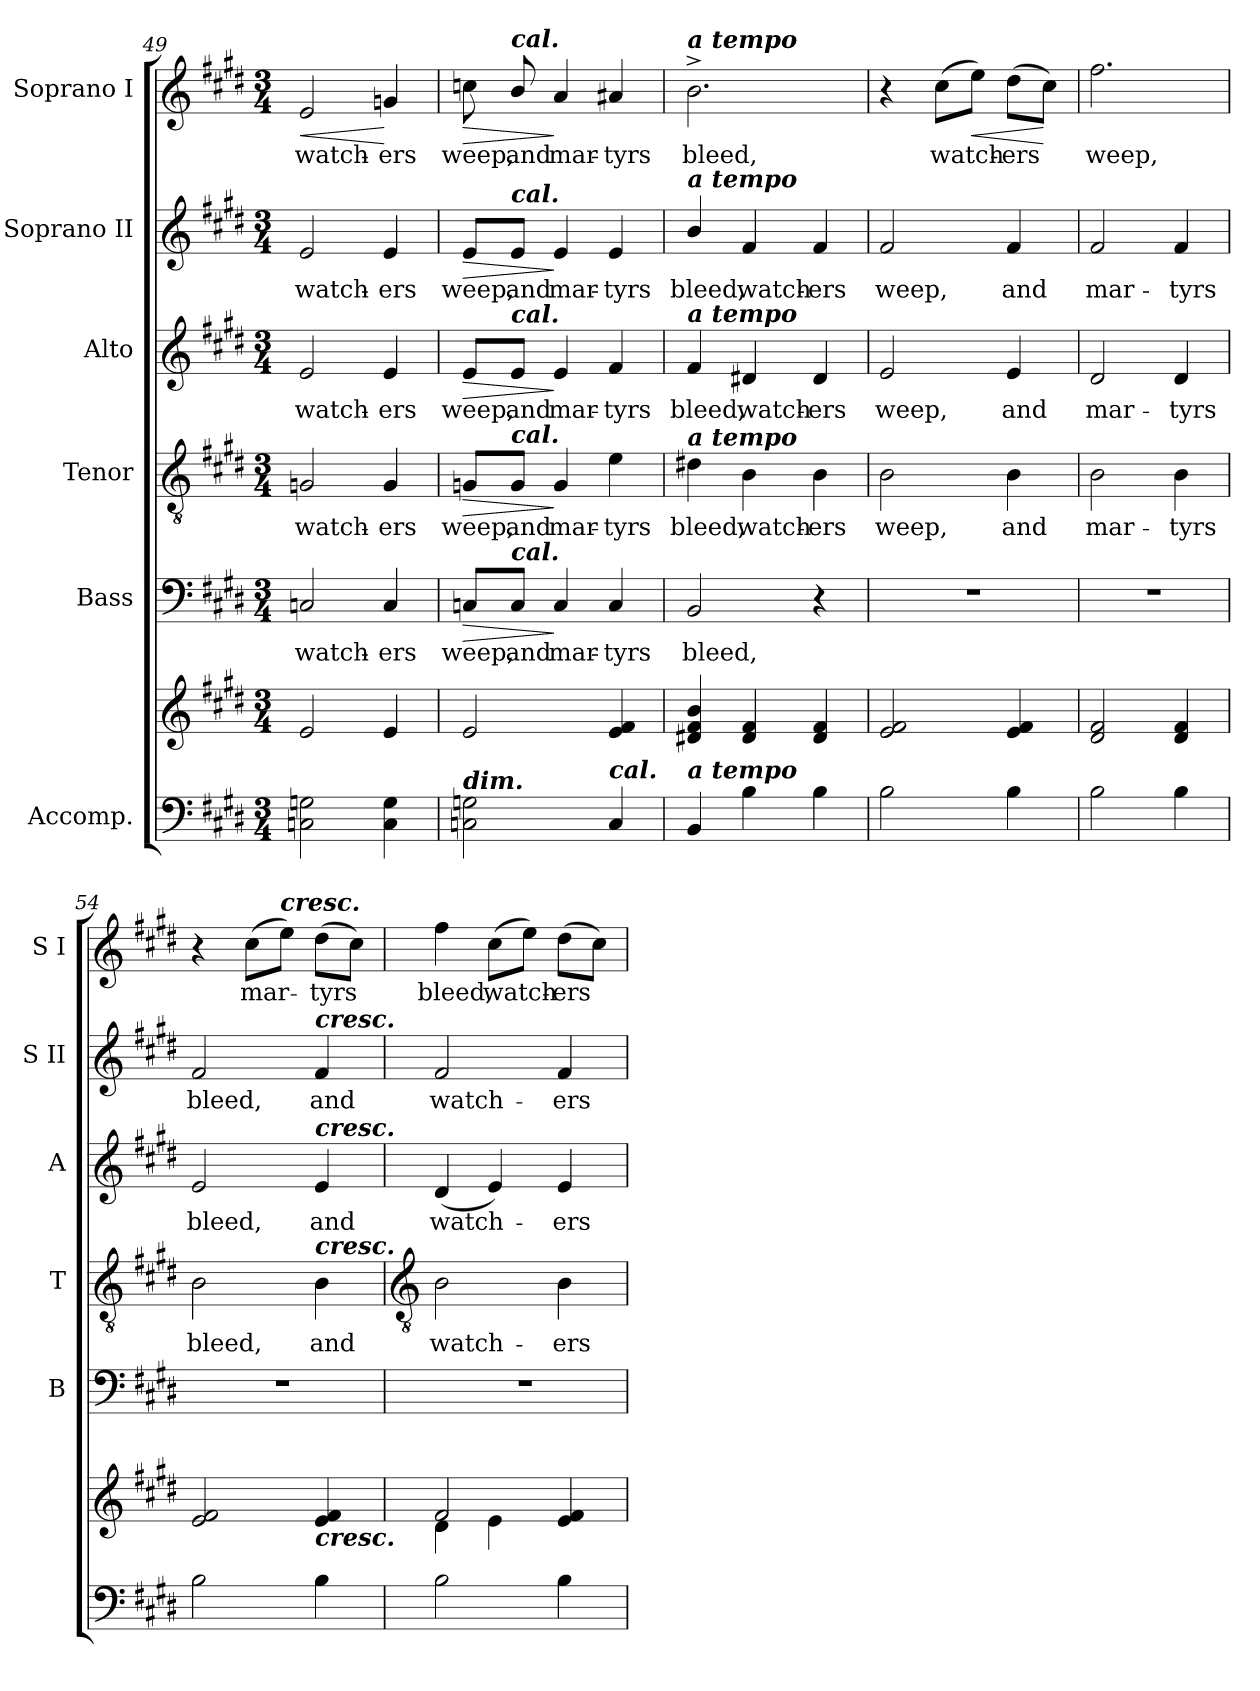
**kern	**kern	**kern	**text	**dynam	**kern	**text	**dynam	**kern	**text	**dynam	**kern	**text	**dynam	**kern	**text	**dynam
*part6	*part6	*part5	*part5	*part5	*part4	*part4	*part4	*part3	*part3	*part3	*part2	*part2	*part2	*part1	*part1	*part1
*staff7	*staff6	*staff5	*staff5	*staff5	*staff4	*staff4	*staff4	*staff3	*staff3	*staff3	*staff2	*staff2	*staff2	*staff1	*staff1	*staff1
*I"Accomp.	*	*I"Bass	*	*	*I"Tenor	*	*	*I"Alto	*	*	*I"Soprano II	*	*	*I"Soprano I	*	*
*	*	*I'B	*	*	*I'T	*	*	*I'A	*	*	*I'S II	*	*	*I'S I	*	*
!!LO:LB:g=z
*clefF4	*clefG2	*clefF4	*	*	*clefGv2	*	*	*clefG2	*	*	*clefG2	*	*	*clefG2	*	*
*k[f#c#g#d#]	*k[f#c#g#d#]	*k[f#c#g#d#]	*	*	*k[f#c#g#d#]	*	*	*k[f#c#g#d#]	*	*	*k[f#c#g#d#]	*	*	*k[f#c#g#d#]	*	*
*E:	*E:	*E:	*	*	*E:	*	*	*E:	*	*	*E:	*	*	*E:	*	*
*M3/4	*M3/4	*M3/4	*	*	*M3/4	*	*	*M3/4	*	*	*M3/4	*	*	*M3/4	*	*
=49	=49	=49	=49	=49	=49	=49	=49	=49	=49	=49	=49	=49	=49	=49	=49	=49
!	!	!	!LO:LY:b	!	!	!LO:LY:b	!	!	!LO:LY:b	!	!	!LO:LY:b	!	!	!LO:LY:b	!LO:HP:b
2Cn 2Gn	2e	2Cn	watch-	.	2Gn	watch-	.	2e	watch-	.	2e	watch-	.	2e	watch-	<
!	!	!	!LO:LY:b	!	!	!LO:LY:b	!	!	!LO:LY:b	!	!	!LO:LY:b	!	!	!LO:LY:b	!
4C 4G	4e	4C	-ers	.	4G	-ers	.	4e	-ers	.	4e	-ers	.	4gn	-ers	[
=50	=50	=50	=50	=50	=50	=50	=50	=50	=50	=50	=50	=50	=50	=50	=50	=50
!LO:TX:a:Bi:t=dim.	!	!	!	!	!	!	!	!	!	!	!	!	!	!	!	!
!	!	!	!LO:LY:b	!LO:HP:b	!	!LO:LY:b	!LO:HP:b	!	!LO:LY:b	!LO:HP:b	!	!LO:LY:b	!LO:HP:b	!	!LO:LY:b	!LO:HP:b
2Cn 2Gn	2e	8Cn/L	weep,	>	8Gn/L	weep,	>	8e/L	weep,	>	8e/L	weep,	>	8ccn	weep,	>
!	!	!	!	!	!	!	!	!	!	!	!	!	!	!LO:TX:a:Bi:t=cal.	!	!
!	!	!	!	!	!	!	!	!	!	!	!LO:TX:a:Bi:t=cal.	!	!	!	!	!
!	!	!	!	!	!	!	!	!LO:TX:a:Bi:t=cal.	!	!	!	!	!	!	!	!
!	!	!	!	!	!LO:TX:a:Bi:t=cal.	!	!	!	!	!	!	!	!	!	!	!
!	!	!LO:TX:a:Bi:t=cal.	!	!	!	!	!	!	!	!	!	!	!	!	!	!
!	!	!	!LO:LY:b	!	!	!LO:LY:b	!	!	!LO:LY:b	!	!	!LO:LY:b	!	!	!LO:LY:b	!
.	.	8C/J	and	.	8G/J	and	.	8e/J	and	.	8e/J	and	.	8b/	and	.
!	!	!	!LO:LY:b	!	!	!LO:LY:b	!	!	!LO:LY:b	!	!	!LO:LY:b	!	!	!LO:LY:b	!
.	.	4C	mar-	]	4G	mar-	]	4e	mar-	]	4e	mar-	]	4a	mar-	]
!LO:TX:a:Bi:t=cal.	!	!	!	!	!	!	!	!	!	!	!	!	!	!	!	!
!	!	!	!LO:LY:b	!	!	!LO:LY:b	!	!	!LO:LY:b	!	!	!LO:LY:b	!	!	!LO:LY:b	!
4C	4e 4f#	4C	-tyrs	.	4e	-tyrs	.	4f#	-tyrs	.	4e	-tyrs	.	4a#X	-tyrs	.
=51	=51	=51	=51	=51	=51	=51	=51	=51	=51	=51	=51	=51	=51	=51	=51	=51
!	!	!	!	!	!	!	!	!	!	!	!	!	!	!LO:TX:a:Bi:t=a tempo	!	!
!	!	!	!	!	!	!	!	!	!	!	!LO:TX:a:Bi:t=a tempo	!	!	!	!	!
!	!	!	!	!	!	!	!	!LO:TX:a:Bi:t=a tempo	!	!	!	!	!	!	!	!
!	!	!	!	!	!LO:TX:a:Bi:t=a tempo	!	!	!	!	!	!	!	!	!	!	!
!LO:TX:a:Bi:t=a tempo	!	!	!	!	!	!	!	!	!	!	!	!	!	!	!	!
!	!	!	!LO:LY:b	!	!	!LO:LY:b	!	!	!LO:LY:b	!	!	!LO:LY:b	!	!	!LO:LY:b	!
4BB	4d#X/ 4f#/ 4b/	2BB/	bleed,	.	4d#X\	bleed,	.	4f#/	bleed,	.	4b/	bleed,	.	2.b^	bleed,	.
!	!	!	!	!	!	!LO:LY:b	!	!	!LO:LY:b	!	!	!LO:LY:b	!	!	!	!
4B	4d# 4f#	.	.	.	4B	watch-	.	4d#X	watch-	.	4f#	watch-	.	.	.	.
!	!	!	!	!	!	!LO:LY:b	!	!	!LO:LY:b	!	!	!LO:LY:b	!	!	!	!
4B	4d# 4f#	4r	.	.	4B	-ers	.	4d#	-ers	.	4f#	-ers	.	.	.	.
=52	=52	=52	=52	=52	=52	=52	=52	=52	=52	=52	=52	=52	=52	=52	=52	=52
!	!	!LO:N:vis=1	!	!	!	!LO:LY:b	!	!	!LO:LY:b	!	!	!LO:LY:b	!	!	!	!
2B	2e 2f#	2.r	.	.	2B	weep,	.	2e	weep,	.	2f#	weep,	.	4r	.	.
!	!	!	!	!	!	!	!	!	!	!	!	!	!	!	!LO:LY:b	!
.	.	.	.	.	.	.	.	.	.	.	.	.	.	(>8cc#L	watch-	.
!	!	!	!	!	!	!	!	!	!	!	!	!	!	!	!	!LO:HP:b
.	.	.	.	.	.	.	.	.	.	.	.	.	.	8eeJ)	.	<
!	!	!	!	!	!	!LO:LY:b	!	!	!LO:LY:b	!	!	!LO:LY:b	!	!	!LO:LY:b	!
4B	4e 4f#	.	.	.	4B	and	.	4e	and	.	4f#	and	.	(>8dd#L	ers	.
.	.	.	.	.	.	.	.	.	.	.	.	.	.	8cc#J)	.	[
=53	=53	=53	=53	=53	=53	=53	=53	=53	=53	=53	=53	=53	=53	=53	=53	=53
!	!	!LO:N:vis=1	!	!	!	!LO:LY:b	!	!	!LO:LY:b	!	!	!LO:LY:b	!	!	!LO:LY:b	!
2B	2d# 2f#	2.r	.	.	2B	mar-	.	2d#	mar-	.	2f#	mar-	.	2.ff#	weep,	.
!	!	!	!	!	!	!LO:LY:b	!	!	!LO:LY:b	!	!	!LO:LY:b	!	!	!	!
4B	4d# 4f#	.	.	.	4B	-tyrs	.	4d#	-tyrs	.	4f#	-tyrs	.	.	.	.
=54	=54	=54	=54	=54	=54	=54	=54	=54	=54	=54	=54	=54	=54	=54	=54	=54
!	!	!LO:N:vis=1	!	!	!	!LO:LY:b	!	!	!LO:LY:b	!	!	!LO:LY:b	!	!	!	!
2B	2e 2f#	2.r	.	.	2B	bleed,	.	2e	bleed,	.	2f#	bleed,	.	4r	.	.
!	!	!	!	!	!	!	!	!	!	!	!	!	!	!	!LO:LY:b	!
.	.	.	.	.	.	.	.	.	.	.	.	.	.	(>8cc#L	mar-	.
!	!	!	!	!	!	!	!	!	!	!	!	!	!	!LO:TX:a:Bi:t=cresc.	!	!
.	.	.	.	.	.	.	.	.	.	.	.	.	.	8eeJ)	.	.
!	!	!	!	!	!	!	!	!	!	!	!LO:TX:a:Bi:t=cresc.	!	!	!	!	!
!	!	!	!	!	!	!	!	!LO:TX:a:Bi:t=cresc.	!	!	!	!	!	!	!	!
!	!	!	!	!	!LO:TX:a:Bi:t=cresc.	!	!	!	!	!	!	!	!	!	!	!
!	!LO:TX:b:Bi:t=cresc.	!	!	!	!	!	!	!	!	!	!	!	!	!	!	!
!	!	!	!	!	!	!LO:LY:b	!	!	!LO:LY:b	!	!	!LO:LY:b	!	!	!LO:LY:b	!
4B	4e 4f#	.	.	.	4B	and	.	4e	and	.	4f#	and	.	(>8dd#L	tyrs	.
.	.	.	.	.	.	.	.	.	.	.	.	.	.	8cc#J)	.	.
!!LO:LB:g=z
=55	=55	=55	=55	=55	=55	=55	=55	=55	=55	=55	=55	=55	=55	=55	=55	=55
*	*	*	*	*	*clefGv2	*	*	*	*	*	*	*	*	*	*	*
*	*^	*	*	*	*	*	*	*	*	*	*	*	*	*	*	*
!	!	!	!LO:N:vis=1	!	!	!	!LO:LY:b	!	!	!LO:LY:b	!	!	!LO:LY:b	!	!	!LO:LY:b	!
2B	2f#/	4d#\	2.r	.	.	2B	watch-	.	(<4d#	watch-	.	2f#	watch-	.	4ff#	bleed,	.
!	!	!	!	!	!	!	!	!	!	!	!	!	!	!	!	!LO:LY:b	!
.	.	4e\	.	.	.	.	.	.	4e)	.	.	.	.	.	(>8cc#L	watch-	.
.	.	.	.	.	.	.	.	.	.	.	.	.	.	.	8eeJ)	.	.
!	!	!	!	!	!	!	!LO:LY:b	!	!	!LO:LY:b	!	!	!LO:LY:b	!	!	!LO:LY:b	!
4B	4e/ 4f#/	4ryy	.	.	.	4B	-ers	.	4e	ers	.	4f#	-ers	.	(>8dd#L	ers	.
.	.	.	.	.	.	.	.	.	.	.	.	.	.	.	8cc#J)	.	.
*	*v	*v	*	*	*	*	*	*	*	*	*	*	*	*	*	*	*
=	=	=	=	=	=	=	=	=	=	=	=	=	=	=	=	=
*-	*-	*-	*-	*-	*-	*-	*-	*-	*-	*-	*-	*-	*-	*-	*-	*-
